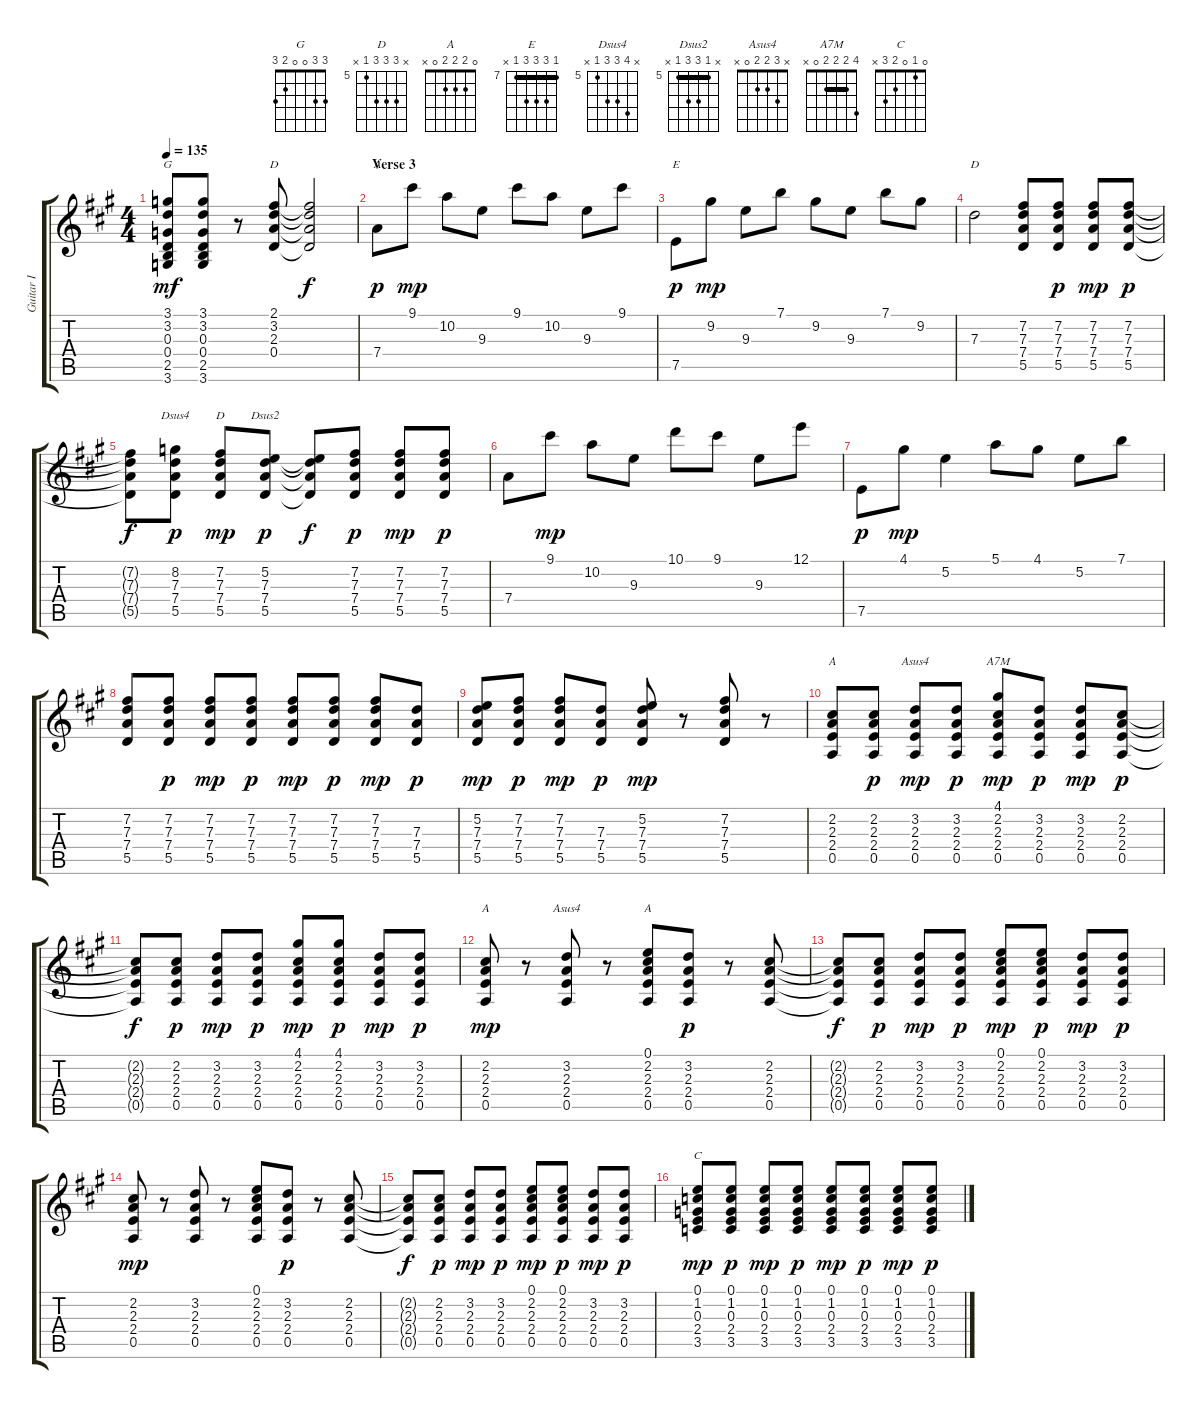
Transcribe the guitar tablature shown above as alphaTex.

\track ("Guitar I" "Guitar I") {instrument acousticguitarsteel}
\staff {score tabs}
\tuning (E4 B3 G3 D3 A2 E2) {hide}
\chord ("G" 3 3 0 0 2 3)
\chord ("D" 2 3 2 0 x x)
\chord ("A" 9 10 9 7 x x) {firstfret 7 barre 7}
\chord ("E" 7 9 9 9 7 x) {firstfret 7 barre 7}
\chord ("D" 5 7 7 7 5 x) {firstfret 5 barre 5}
\chord ("Dsus4" x 8 7 7 5 x) {firstfret 5 barre 5}
\chord ("D" x 7 7 7 5 x) {firstfret 5 barre 5}
\chord ("Dsus2" x 5 7 7 5 x) {firstfret 5 barre 5}
\chord ("A" x 2 2 2 0 x) {barre 2}
\chord ("Asus4" x 3 2 2 0 x) {barre 2}
\chord ("A7M" 4 2 2 2 0 x) {barre 2}
\chord ("A" x 2 2 2 0 x)
\chord ("Asus4" x 3 2 2 0 x)
\chord ("A" 0 2 2 2 0 x)
\chord ("C" 0 1 0 2 3 x)
\ts (4 4)
\tempo 135
\clef g2
\ks a
(3.1 3.2 0.3 0.4 2.5 3.6).8{ch "G" dy mf} (3.1 3.2 0.3 0.4 2.5 3.6).8 r.8 (2.1 3.2 2.3 0.4).8{ch "D"} (2.1{t} 3.2{t} 2.3{t} 0.4{t}).2{dy f} |
\section ("" "Verse 3")
7.4.8{ch "A" dy p} 9.1.8{dy mp} 10.2.8 9.3.8 9.1.8 10.2.8 9.3.8 9.1.8 |
7.5.8{ch "E" dy p} 9.2.8{dy mp} 9.3.8 7.1.8 9.2.8 9.3.8 7.1.8 9.2.8 |
7.3.2{ch "D"} (7.2 7.3 7.4 5.5).8 (7.2 7.3 7.4 5.5).8{dy p} (7.2 7.3 7.4 5.5).8{dy mp} (7.2 7.3 7.4 5.5).8{dy p} |
(7.2{t} 7.3{t} 7.4{t} 5.5{t}).8{dy f} (8.2 7.3 7.4 5.5).8{ch "Dsus4" dy p} (7.2 7.3 7.4 5.5).8{ch "D" dy mp} (5.2 7.3 7.4 5.5).8{ch "Dsus2" dy p} (5.2{t} 7.3{t} 7.4{t} 5.5{t}).8{dy f} (7.2 7.3 7.4 5.5).8{dy p} (7.2 7.3 7.4 5.5).8{dy mp} (7.2 7.3 7.4 5.5).8{dy p} |
7.4.8 9.1.8{dy mp} 10.2.8 9.3.8 10.1.8 9.1.8 9.3.8 12.1.8 |
7.5.8{dy p} 4.1.8{dy mp} 5.2.4 5.1.8 4.1.8 5.2.8 7.1.8 |
(7.2 7.3 7.4 5.5).8 (7.2 7.3 7.4 5.5).8{dy p} (7.2 7.3 7.4 5.5).8{dy mp} (7.2 7.3 7.4 5.5).8{dy p} (7.2 7.3 7.4 5.5).8{dy mp} (7.2 7.3 7.4 5.5).8{dy p} (7.2 7.3 7.4 5.5).8{dy mp} (7.3 7.4 5.5).8{dy p} |
(5.2 7.3 7.4 5.5).8{dy mp} (7.2 7.3 7.4 5.5).8{dy p} (7.2 7.3 7.4 5.5).8{dy mp} (7.3 7.4 5.5).8{dy p} (5.2 7.3 7.4 5.5).8{dy mp} r.8 (7.2 7.3 7.4 5.5).8 r.8 |
(2.2 2.3 2.4 0.5).8{ch "A"} (2.2 2.3 2.4 0.5).8{dy p} (3.2 2.3 2.4 0.5).8{ch "Asus4" dy mp} (3.2 2.3 2.4 0.5).8{dy p} (4.1 2.2 2.3 2.4 0.5).8{ch "A7M" dy mp} (3.2 2.3 2.4 0.5).8{dy p} (3.2 2.3 2.4 0.5).8{dy mp} (2.2 2.3 2.4 0.5).8{dy p} |
(2.2{t} 2.3{t} 2.4{t} 0.5{t}).8{dy f} (2.2 2.3 2.4 0.5).8{dy p} (3.2 2.3 2.4 0.5).8{dy mp} (3.2 2.3 2.4 0.5).8{dy p} (4.1 2.2 2.3 2.4 0.5).8{dy mp} (4.1 2.2 2.3 2.4 0.5).8{dy p} (3.2 2.3 2.4 0.5).8{dy mp} (3.2 2.3 2.4 0.5).8{dy p} |
(2.2 2.3 2.4 0.5).8{ch "A" dy mp} r.8 (3.2 2.3 2.4 0.5).8{ch "Asus4"} r.8 (0.1 2.2 2.3 2.4 0.5).8{ch "A"} (3.2 2.3 2.4 0.5).8{dy p} r.8 (2.2 2.3 2.4 0.5).8 |
(2.2{t} 2.3{t} 2.4{t} 0.5{t}).8{dy f} (2.2 2.3 2.4 0.5).8{dy p} (3.2 2.3 2.4 0.5).8{dy mp} (3.2 2.3 2.4 0.5).8{dy p} (0.1 2.2 2.3 2.4 0.5).8{dy mp} (0.1 2.2 2.3 2.4 0.5).8{dy p} (3.2 2.3 2.4 0.5).8{dy mp} (3.2 2.3 2.4 0.5).8{dy p} |
(2.2 2.3 2.4 0.5).8{dy mp} r.8 (3.2 2.3 2.4 0.5).8 r.8 (0.1 2.2 2.3 2.4 0.5).8 (3.2 2.3 2.4 0.5).8{dy p} r.8 (2.2 2.3 2.4 0.5).8 |
(2.2{t} 2.3{t} 2.4{t} 0.5{t}).8{dy f} (2.2 2.3 2.4 0.5).8{dy p} (3.2 2.3 2.4 0.5).8{dy mp} (3.2 2.3 2.4 0.5).8{dy p} (0.1 2.2 2.3 2.4 0.5).8{dy mp} (0.1 2.2 2.3 2.4 0.5).8{dy p} (3.2 2.3 2.4 0.5).8{dy mp} (3.2 2.3 2.4 0.5).8{dy p} |
(0.1 1.2 0.3 2.4 3.5).8{ch "C" dy mp} (0.1 1.2 0.3 2.4 3.5).8{dy p} (0.1 1.2 0.3 2.4 3.5).8{dy mp} (0.1 1.2 0.3 2.4 3.5).8{dy p} (0.1 1.2 0.3 2.4 3.5).8{dy mp} (0.1 1.2 0.3 2.4 3.5).8{dy p} (0.1 1.2 0.3 2.4 3.5).8{dy mp} (0.1 1.2 0.3 2.4 3.5).8{dy p}
